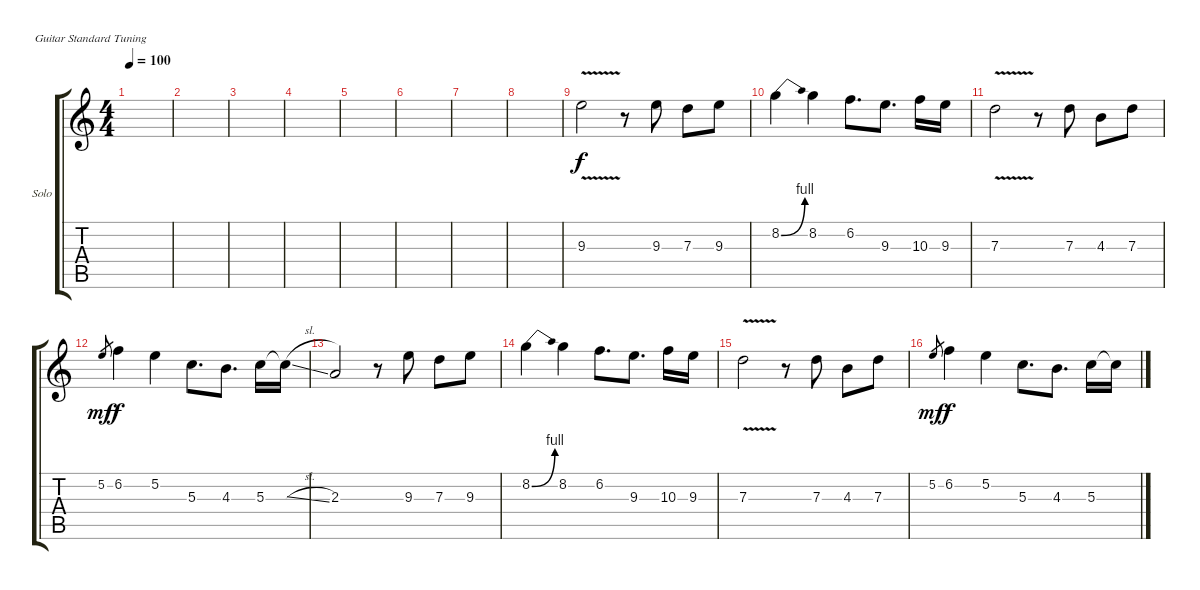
\defaultSystemsLayout 4
\bracketExtendMode groupsimilarinstruments
\firstSystemTrackNameOrientation horizontal
\otherSystemsTrackNameOrientation horizontal
\track ("Solo" "Solo") {instrument distortionguitar}
\staff {score tabs}
\tuning (E4 B3 G3 D3 A2 E2)
\ts (4 4)
\tempo 100
\clef g2
\scale
0.485477
\ks c
|
\scale
0.257261 |
\scale
0.257261 |
\scale
0.333333 |
\scale
0.333333 |
\scale
0.333333 |
\scale
0.333333 |
\scale
0.333333 |
\scale
0.333333 9.3{v}.2 r.8 9.3.8 7.3.8 9.3.8 |
\scale
0.333333 8.2{be (bend 0 0 15 4)}.4 8.2.4 6.2.8{d} 9.3.8{d} 10.3.16 9.3.16 |
\scale
0.333333 7.3{v}.2 r.8 7.3.8 4.3.8 7.3.8 |
\scale
0.333333 5.2.8{gr dy mf} 6.2.4{dy f} 5.2.4 5.3.8{d} 4.3.8{d} 5.3.16 5.3{sl t}.16 |
\scale
0.333333 2.3.2 r.8 9.3.8 7.3.8 9.3.8 |
\scale
0.333333 8.2{be (bend 0 0 15 4)}.4 8.2.4 6.2.8{d} 9.3.8{d} 10.3.16 9.3.16 |
\scale
0.333333 7.3{v}.2 r.8 7.3.8 4.3.8 7.3.8 |
\scale
0.333333 5.2.8{gr dy mf} 6.2.4{dy f} 5.2.4 5.3.8{d} 4.3.8{d} 5.3.16 5.3{sl t}.16
